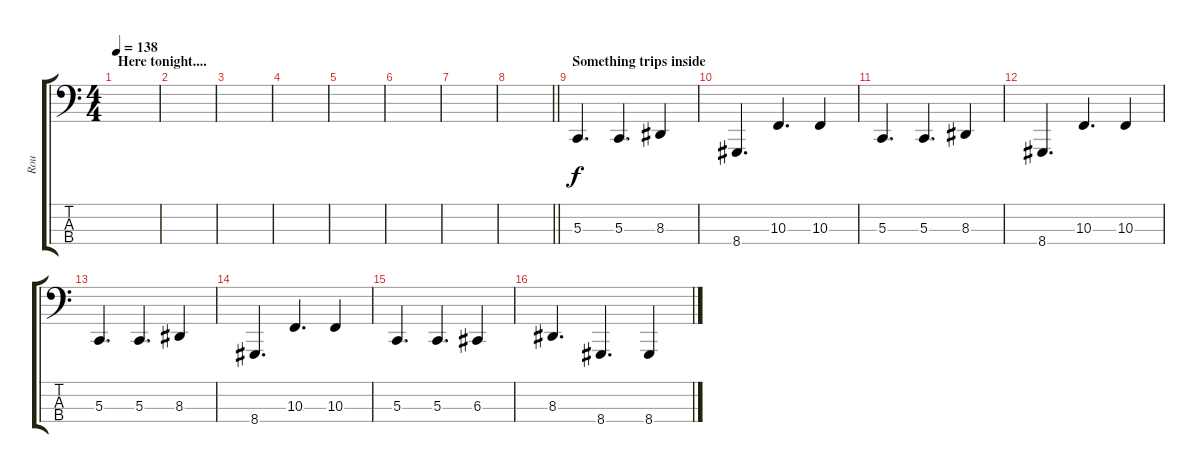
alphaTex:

\track ("Rou" "Rou") {instrument lead8bassandlead}
\staff {score tabs}
\tuning (F2 C2 G1 C1) {hide}
\ts (4 4)
\section ("" "Here tonight....")
\tempo 138
\clef f4
\ks c
|
|
|
|
|
|
|
\barLineRight lightlight
|
\section ("" "Something trips inside")
5.3.4{d} 5.3.4{d} 8.3.4 |
8.4.4{d} 10.3.4{d} 10.3.4 |
5.3.4{d} 5.3.4{d} 8.3.4 |
8.4.4{d} 10.3.4{d} 10.3.4 |
5.3.4{d} 5.3.4{d} 8.3.4 |
8.4.4{d} 10.3.4{d} 10.3.4 |
5.3.4{d} 5.3.4{d} 6.3.4 |
8.3.4{d} 8.4.4{d} 8.4.4
